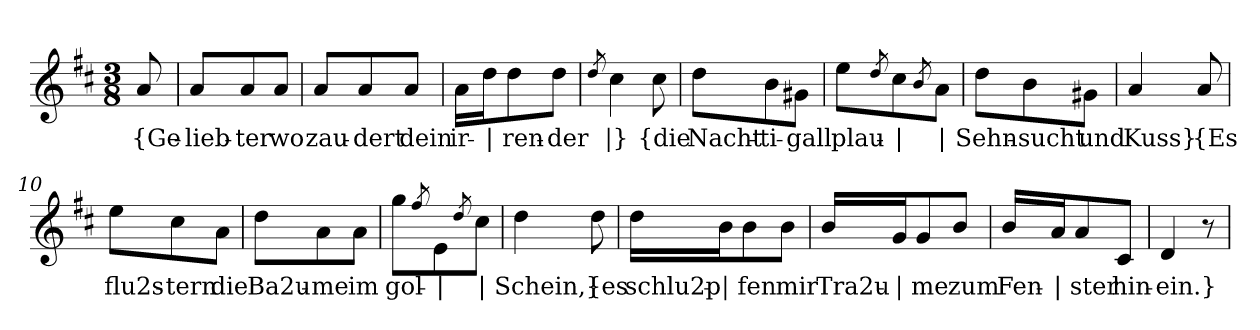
**kern	**text
*part1	*part1
*staff1	*staff1
*clefG2	*
*k[f#c#]	*
*M3/8	*
=1	=1
!	!LO:LY:b
8a/	{Ge-
=2	=2
!	!LO:LY:b
8a/L	lieb-
!	!LO:LY:b
8a/	-ter
!	!LO:LY:b
8a/J	wo
=3	=3
!	!LO:LY:b
8a/L	zau-
!	!LO:LY:b
8a/	-dert
!	!LO:LY:b
8a/J	dein
=4	=4
!	!LO:LY:b
16a\LL	ir-
!	!LO:LY:b
16dd\J	|
!	!LO:LY:b
8dd\	-ren-
!	!LO:LY:b
8dd\J	-der
=5	=5
8qdd/	.
!	!LO:LY:b
4cc#\	|}
!	!LO:LY:b
8cc#\	{die
=6	=6
!	!LO:LY:b
8dd\L	Nacht-
!	!LO:LY:b
8b\	-ti-
!	!LO:LY:b
8g#X\J	-gall
=7	=7
!	!LO:LY:b
8ee\L	plau-
8qdd/	.
!	!LO:LY:b
8cc#\	|
8qb/	.
!	!LO:LY:b
8a\J	|
!!LO:LB:g=z
=8	=8
!	!LO:LY:b
8dd\L	Sehn-
!	!LO:LY:b
8b\	-sucht
!	!LO:LY:b
8g#X\J	und
=9	=9
!	!LO:LY:b
4a/	Kuss}
!	!LO:LY:b
8a/	{Es
=10	=10
!	!LO:LY:b
8ee\L	flu2s-
!	!LO:LY:b
8cc#\	-tern
!	!LO:LY:b
8a\J	die
=11	=11
!	!LO:LY:b
8dd\L	Ba2u-
!	!LO:LY:b
8a\	-me
!	!LO:LY:b
8a\J	im
=12	=12
!	!LO:LY:b
8gg\L	gol-
8qff#/	.
!	!LO:LY:b
8e\	|
8qdd/	.
!	!LO:LY:b
8cc#\J	|
=13	=13
!	!LO:LY:b
4dd\	Schein,}
!	!LO:LY:b
8dd\	{es
=14	=14
!	!LO:LY:b
16dd\LL	schlu2p-
!	!LO:LY:b
16b\J	|
!	!LO:LY:b
8b\	-fen
!	!LO:LY:b
8b\J	mir
!!LO:LB:g=z
=15	=15
!	!LO:LY:b
16b/LL	Tra2u-
!	!LO:LY:b
16g/J	|
!	!LO:LY:b
8g/	-me
!	!LO:LY:b
8b/J	zum
=16	=16
!	!LO:LY:b
16b/LL	Fen-
!	!LO:LY:b
16a/J	|
!	!LO:LY:b
8a/	-ster
!	!LO:LY:b
8c#/J	hin-
=17	=17
!	!LO:LY:b
4d/	-ein.}
8r	.
=	=
*-	*-
